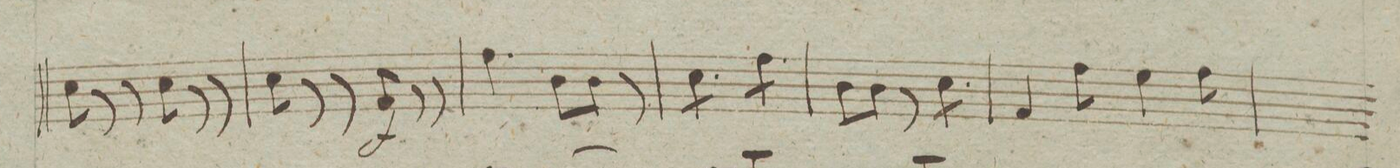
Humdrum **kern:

**kern	**dynam
*I"Baſso	*
*clefF4	*
*k[f#c#g#]	*
*M6/8	*
8E\	.
8r	.
8r	.
8E\	.
8r	.
8r	.
=52	=52
8E\	.
8r	.
8r	.
8AA/	f
8r	.
8r	.
=53	=53
4.A\	.
8D\L	.
8D\J	.
8r	.
=54	=54
*tremolo	*
8E\L	.
8E\	.
8E\J	.
8A\L	.
8A\	.
8A\J	.
*Xtremolo	*
=55	=55
8D\L	.
8D\J	.
8r	.
*tremolo	*
8E\L	.
8E\	.
8E\J	.
*Xtremolo	*
=56	=56
4AA/	.
8A\	.
4G#\	.
8A\	.
=57	=57
*-	*-
